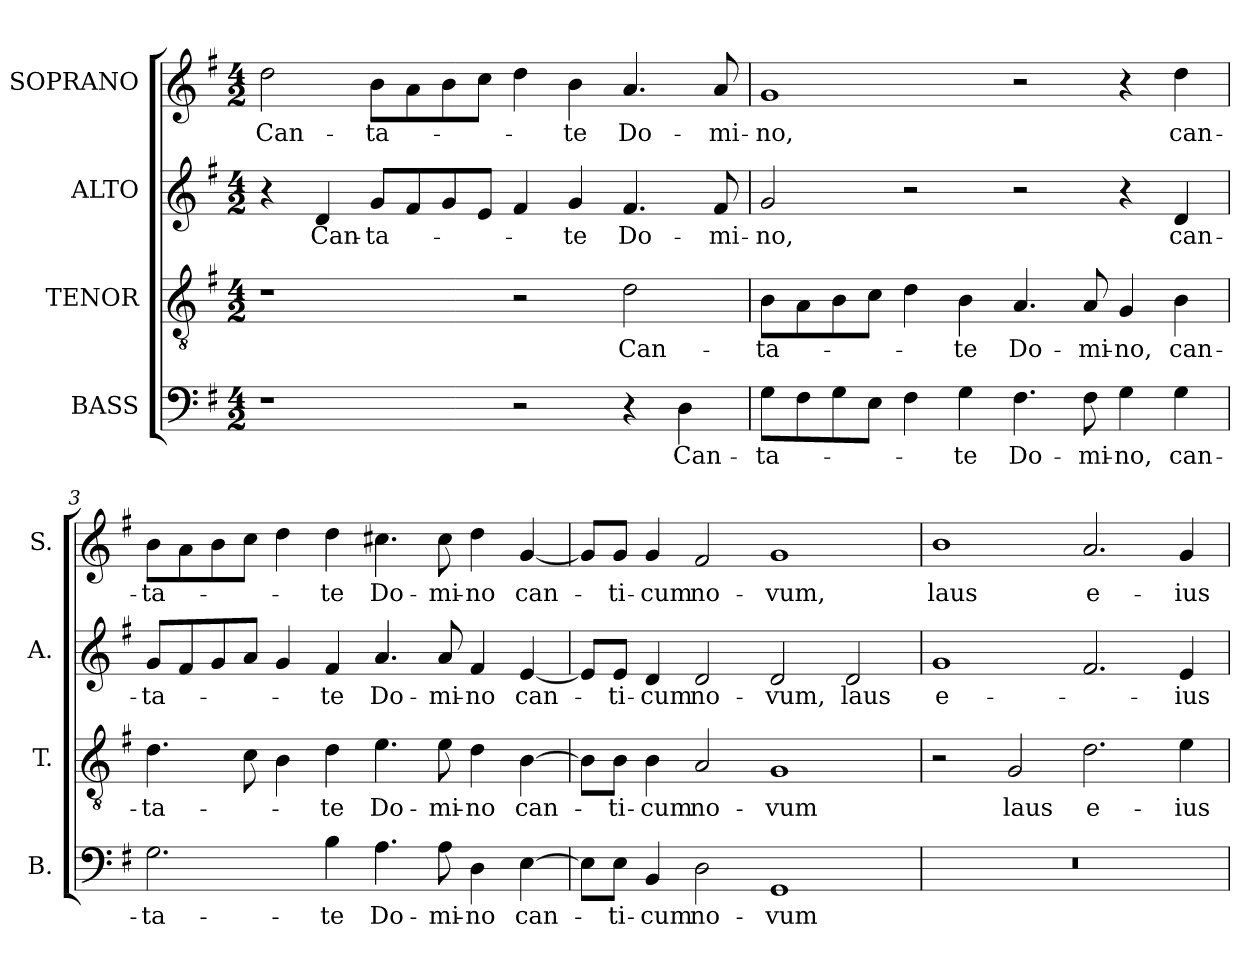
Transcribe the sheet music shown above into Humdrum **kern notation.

**kern	**text	**kern	**text	**kern	**text	**kern	**text
*part4	*part4	*part3	*part3	*part2	*part2	*part1	*part1
*staff4	*staff4	*staff3	*staff3	*staff2	*staff2	*staff1	*staff1
*I"BASS	*	*I"TENOR	*	*I"ALTO	*	*I"SOPRANO	*
*I'B.	*	*I'T.	*	*I'A.	*	*I'S.	*
!!LO:PB:g=z
*clefF4	*	*clefGv2	*	*clefG2	*	*clefG2	*
*	*	*ITrd7c12	*	*	*	*	*
*k[f#]	*	*k[f#]	*	*k[f#]	*	*k[f#]	*
*G:	*	*G:	*	*G:	*	*G:	*
*M4/2	*	*M4/2	*	*M4/2	*	*M4/2	*
*MM160	*	*MM160	*	*MM160	*	*MM160	*
=1	=1	=1	=1	=1	=1	=1	=1
!	!	!	!	!	!	!	!LO:LY:b:color=#000000
1r	.	1r	.	4r	.	2ddi\	Can-
!	!	!	!	!	!LO:LY:b:color=#000000	!	!
.	.	.	.	4di/	Can-	.	.
!	!	!	!	!	!LO:LY:b:color=#000000	!	!
!	!	!	!	!	!	!	!LO:LY:b:color=#000000
.	.	.	.	8gi/L	-ta-	8bi\L	-ta-
.	.	.	.	8f#i/	.	8ai\	.
.	.	.	.	8gi/	.	8bi\	.
.	.	.	.	8ei/J	.	8cci\J	.
2r	.	2r	.	4f#i/	.	4ddi\	.
!	!	!	!	!	!LO:LY:b:color=#000000	!	!
!	!	!	!	!	!	!	!LO:LY:b:color=#000000
.	.	.	.	4gi/	-te	4bi\	-te
!	!	!	!LO:LY:b:color=#000000	!	!	!	!
!	!	!	!	!	!LO:LY:b:color=#000000	!	!
!	!	!	!	!	!	!	!LO:LY:b:color=#000000
4r	.	2Di\	Can-	4.f#i/	Do-	4.ai/	Do-
!	!LO:LY:b:color=#000000	!	!	!	!	!	!
4Di\	Can-	.	.	.	.	.	.
!	!	!	!	!	!LO:LY:b:color=#000000	!	!
!	!	!	!	!	!	!	!LO:LY:b:color=#000000
.	.	.	.	8f#i/	-mi-	8ai/	-mi-
=2	=2	=2	=2	=2	=2	=2	=2
!	!LO:LY:b:color=#000000	!	!	!	!	!	!
!	!	!	!LO:LY:b:color=#000000	!	!	!	!
!	!	!	!	!	!LO:LY:b:color=#000000	!	!
!	!	!	!	!	!	!	!LO:LY:b:color=#000000
8Gi\L	-ta-	8BBi\L	-ta-	2gi/	-no,	1gi	-no,
8F#i\	.	8AAi\	.	.	.	.	.
8Gi\	.	8BBi\	.	.	.	.	.
8Ei\J	.	8Ci\J	.	.	.	.	.
4F#i\	.	4Di\	.	2r	.	.	.
!	!LO:LY:b:color=#000000	!	!	!	!	!	!
!	!	!	!LO:LY:b:color=#000000	!	!	!	!
4Gi\	-te	4BBi\	-te	.	.	.	.
!	!LO:LY:b:color=#000000	!	!	!	!	!	!
!	!	!	!LO:LY:b:color=#000000	!	!	!	!
4.F#i\	Do-	4.AAi/	Do-	2r	.	2r	.
!	!LO:LY:b:color=#000000	!	!	!	!	!	!
!	!	!	!LO:LY:b:color=#000000	!	!	!	!
8F#i\	-mi-	8AAi/	-mi-	.	.	.	.
!	!LO:LY:b:color=#000000	!	!	!	!	!	!
!	!	!	!LO:LY:b:color=#000000	!	!	!	!
4Gi\	-no,	4GGi/	-no,	4r	.	4r	.
!	!LO:LY:b:color=#000000	!	!	!	!	!	!
!	!	!	!LO:LY:b:color=#000000	!	!	!	!
!	!	!	!	!	!LO:LY:b:color=#000000	!	!
!	!	!	!	!	!	!	!LO:LY:b:color=#000000
4Gi\	can-	4BBi\	can-	4di/	can-	4ddi\	can-
=3	=3	=3	=3	=3	=3	=3	=3
!	!LO:LY:b:color=#000000	!	!	!	!	!	!
!	!	!	!LO:LY:b:color=#000000	!	!	!	!
!	!	!	!	!	!LO:LY:b:color=#000000	!	!
!	!	!	!	!	!	!	!LO:LY:b:color=#000000
2.Gi\	-ta-	4.Di\	-ta-	8gi/L	-ta-	8bi\L	-ta-
.	.	.	.	8f#i/	.	8ai\	.
.	.	.	.	8gi/	.	8bi\	.
.	.	8Ci\	.	8ai/J	.	8cci\J	.
.	.	4BBi\	.	4gi/	.	4ddi\	.
!	!LO:LY:b:color=#000000	!	!	!	!	!	!
!	!	!	!LO:LY:b:color=#000000	!	!	!	!
!	!	!	!	!	!LO:LY:b:color=#000000	!	!
!	!	!	!	!	!	!	!LO:LY:b:color=#000000
4Bi\	-te	4Di\	-te	4f#i/	-te	4ddi\	-te
!	!LO:LY:b:color=#000000	!	!	!	!	!	!
!	!	!	!LO:LY:b:color=#000000	!	!	!	!
!	!	!	!	!	!LO:LY:b:color=#000000	!	!
!	!	!	!	!	!	!	!LO:LY:b:color=#000000
4.Ai\	Do-	4.Ei\	Do-	4.ai/	Do-	4.cc#Xi\	Do-
!	!LO:LY:b:color=#000000	!	!	!	!	!	!
!	!	!	!LO:LY:b:color=#000000	!	!	!	!
!	!	!	!	!	!LO:LY:b:color=#000000	!	!
!	!	!	!	!	!	!	!LO:LY:b:color=#000000
8Ai\	-mi-	8Ei\	-mi-	8ai/	-mi-	8cc#i\	-mi-
!	!LO:LY:b:color=#000000	!	!	!	!	!	!
!	!	!	!LO:LY:b:color=#000000	!	!	!	!
!	!	!	!	!	!LO:LY:b:color=#000000	!	!
!	!	!	!	!	!	!	!LO:LY:b:color=#000000
4Di\	-no	4Di\	-no	4f#i/	-no	4ddi\	-no
!	!LO:LY:b:color=#000000	!	!	!	!	!	!
!	!	!	!LO:LY:b:color=#000000	!	!	!	!
!	!	!	!	!	!LO:LY:b:color=#000000	!	!
!	!	!	!	!	!	!	!LO:LY:b:color=#000000
[4Ei\	can-	[4BBi\	can-	[4ei/	can-	[4gi/	can-
!!LO:LB:g=z
=4	=4	=4	=4	=4	=4	=4	=4
8Ei\L]	.	8BBi\L]	.	8ei/L]	.	8gi/L]	.
!	!LO:LY:b:color=#000000	!	!	!	!	!	!
!	!	!	!LO:LY:b:color=#000000	!	!	!	!
!	!	!	!	!	!LO:LY:b:color=#000000	!	!
!	!	!	!	!	!	!	!LO:LY:b:color=#000000
8Ei\J	-ti-	8BBi\J	-ti-	8ei/J	-ti-	8gi/J	-ti-
!	!LO:LY:b:color=#000000	!	!	!	!	!	!
!	!	!	!LO:LY:b:color=#000000	!	!	!	!
!	!	!	!	!	!LO:LY:b:color=#000000	!	!
!	!	!	!	!	!	!	!LO:LY:b:color=#000000
4BBi/	-cum	4BBi\	-cum	4di/	-cum	4gi/	-cum
!	!LO:LY:b:color=#000000	!	!	!	!	!	!
!	!	!	!LO:LY:b:color=#000000	!	!	!	!
!	!	!	!	!	!LO:LY:b:color=#000000	!	!
!	!	!	!	!	!	!	!LO:LY:b:color=#000000
2Di\	no-	2AAi/	no-	2di/	no-	2f#i/	no-
!	!LO:LY:b:color=#000000	!	!	!	!	!	!
!	!	!	!LO:LY:b:color=#000000	!	!	!	!
!	!	!	!	!	!LO:LY:b:color=#000000	!	!
!	!	!	!	!	!	!	!LO:LY:b:color=#000000
1GGi	-vum	1GGi	-vum	2di/	-vum,	1gi	-vum,
!	!	!	!	!	!LO:LY:b:color=#000000	!	!
.	.	.	.	2di/	laus	.	.
=5	=5	=5	=5	=5	=5	=5	=5
!LO:N:vis=1	!	!	!	!	!	!	!
!	!	!	!	!	!LO:LY:b:color=#000000	!	!
!	!	!	!	!	!	!	!LO:LY:b:color=#000000
0r	.	2r	.	1gi	e-	1bi	laus
!	!	!	!LO:LY:b:color=#000000	!	!	!	!
.	.	2GGi/	laus	.	.	.	.
!	!	!	!LO:LY:b:color=#000000	!	!	!	!
!	!	!	!	!	!	!	!LO:LY:b:color=#000000
.	.	2.Di\	e-	2.f#i/	.	2.ai/	e-
!	!	!	!LO:LY:b:color=#000000	!	!	!	!
!	!	!	!	!	!LO:LY:b:color=#000000	!	!
!	!	!	!	!	!	!	!LO:LY:b:color=#000000
.	.	4Ei\	-ius	4ei/	-ius	4gi/	-ius
=	=	=	=	=	=	=	=
*-	*-	*-	*-	*-	*-	*-	*-
